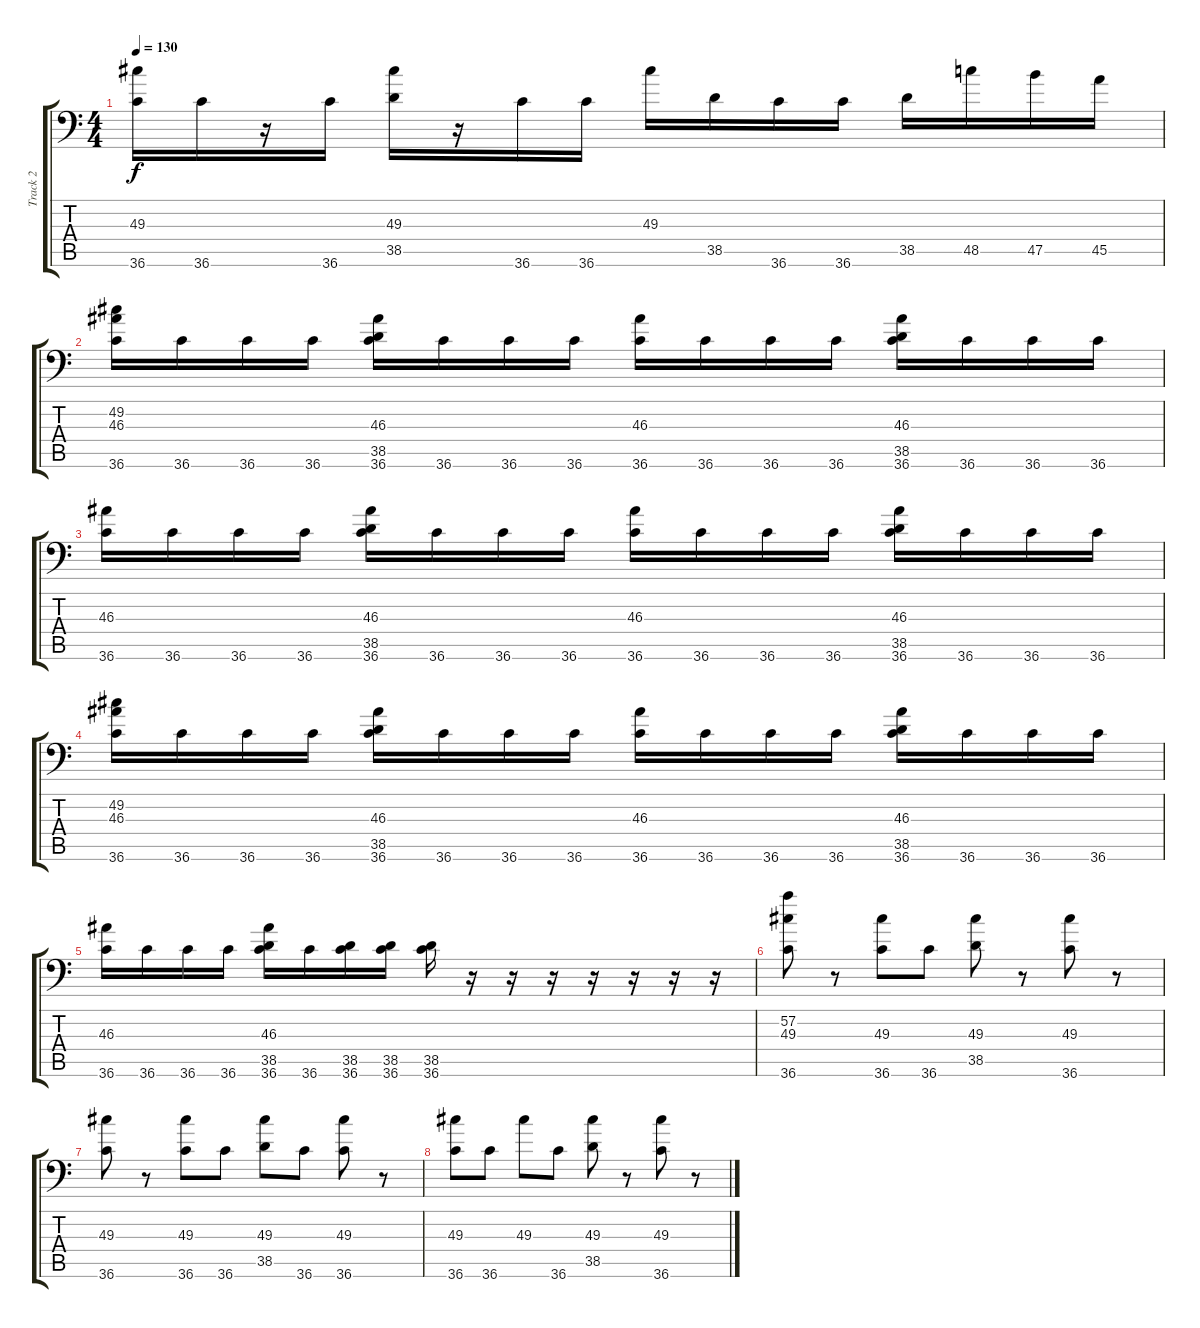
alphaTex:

\track ("Track 2" "Track 2") {instrument acousticgrandpiano}
\staff {score tabs}
\tuning (C-1 C-1 C-1 C-1 C-1 C-1) {hide}
\ts (4 4)
\tempo 130
\clef f4
\ks c
(49.3 36.6).16{dy f} 36.6.16 r.16 36.6.16 (49.3 38.5).16 r.16 36.6.16 36.6.16 49.3.16 38.5.16 36.6.16 36.6.16 38.5.16 48.5.16 47.5.16 45.5.16 |
(49.2 46.3 36.6).16 36.6.16 36.6.16 36.6.16 (46.3 38.5 36.6).16 36.6.16 36.6.16 36.6.16 (46.3 36.6).16 36.6.16 36.6.16 36.6.16 (46.3 38.5 36.6).16 36.6.16 36.6.16 36.6.16 |
(46.3 36.6).16 36.6.16 36.6.16 36.6.16 (46.3 38.5 36.6).16 36.6.16 36.6.16 36.6.16 (46.3 36.6).16 36.6.16 36.6.16 36.6.16 (46.3 38.5 36.6).16 36.6.16 36.6.16 36.6.16 |
(49.2 46.3 36.6).16 36.6.16 36.6.16 36.6.16 (46.3 38.5 36.6).16 36.6.16 36.6.16 36.6.16 (46.3 36.6).16 36.6.16 36.6.16 36.6.16 (46.3 38.5 36.6).16 36.6.16 36.6.16 36.6.16 |
(46.3 36.6).16 36.6.16 36.6.16 36.6.16 (46.3 38.5 36.6).16 36.6.16 (38.5 36.6).16 (38.5 36.6).16 (38.5 36.6).16 r.16 r.16 r.16 r.16 r.16 r.16 r.16 |
(57.2 49.3 36.6).8 r.8 (49.3 36.6).8 36.6.8 (49.3 38.5).8 r.8 (49.3 36.6).8 r.8 |
(49.3 36.6).8 r.8 (49.3 36.6).8 36.6.8 (49.3 38.5).8 36.6.8 (49.3 36.6).8 r.8 |
(49.3 36.6).8 36.6.8 49.3.8 36.6.8 (49.3 38.5).8 r.8 (49.3 36.6).8 r.8
